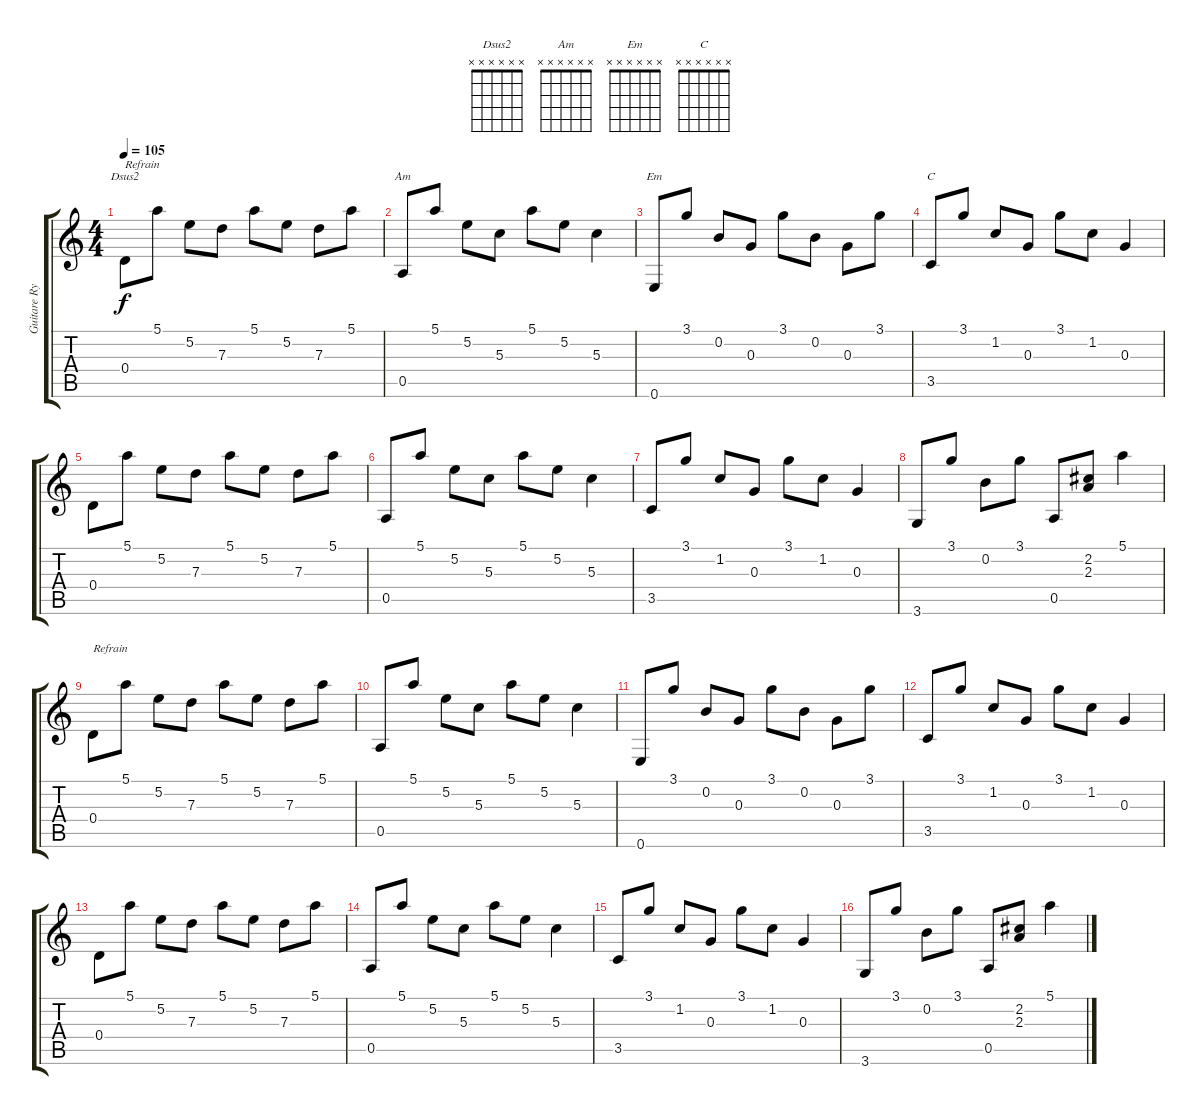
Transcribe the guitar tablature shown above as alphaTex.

\track ("Guitare Rythme" "Guitare Ry") {instrument electricguitarjazz}
\staff {score tabs}
\tuning (E4 B3 G3 D3 A2 E2) {hide}
\chord ("Dsus2" x x x x x x)
\chord ("Am" x x x x x x)
\chord ("Em" x x x x x x)
\chord ("C" x x x x x x)
\ts (4 4)
\tempo 105
\clef g2
\ks c
0.4.8{ch "Dsus2" txt "Refrain" dy f instrument electricguitarclean} 5.1.8 5.2.8 7.3.8 5.1.8 5.2.8 7.3.8 5.1.8 |
0.5.8{ch "Am"} 5.1.8 5.2.8 5.3.8 5.1.8 5.2.8 5.3.4 |
0.6.8{ch "Em"} 3.1.8 0.2.8 0.3.8 3.1.8 0.2.8 0.3.8 3.1.8 |
3.5.8{ch "C"} 3.1.8 1.2.8 0.3.8 3.1.8 1.2.8 0.3.4 |
0.4.8 5.1.8 5.2.8 7.3.8 5.1.8 5.2.8 7.3.8 5.1.8 |
0.5.8 5.1.8 5.2.8 5.3.8 5.1.8 5.2.8 5.3.4 |
3.5.8 3.1.8 1.2.8 0.3.8 3.1.8 1.2.8 0.3.4 |
3.6.8 3.1.8 0.2.8 3.1.8 0.5.8 (2.2 2.3).8 5.1.4 |
0.4.8{txt "Refrain" instrument electricguitarclean} 5.1.8 5.2.8 7.3.8 5.1.8 5.2.8 7.3.8 5.1.8 |
0.5.8 5.1.8 5.2.8 5.3.8 5.1.8 5.2.8 5.3.4 |
0.6.8 3.1.8 0.2.8 0.3.8 3.1.8 0.2.8 0.3.8 3.1.8 |
3.5.8 3.1.8 1.2.8 0.3.8 3.1.8 1.2.8 0.3.4 |
0.4.8 5.1.8 5.2.8 7.3.8 5.1.8 5.2.8 7.3.8 5.1.8 |
0.5.8 5.1.8 5.2.8 5.3.8 5.1.8 5.2.8 5.3.4 |
3.5.8 3.1.8 1.2.8 0.3.8 3.1.8 1.2.8 0.3.4 |
3.6.8 3.1.8 0.2.8 3.1.8 0.5.8 (2.2 2.3).8 5.1.4
